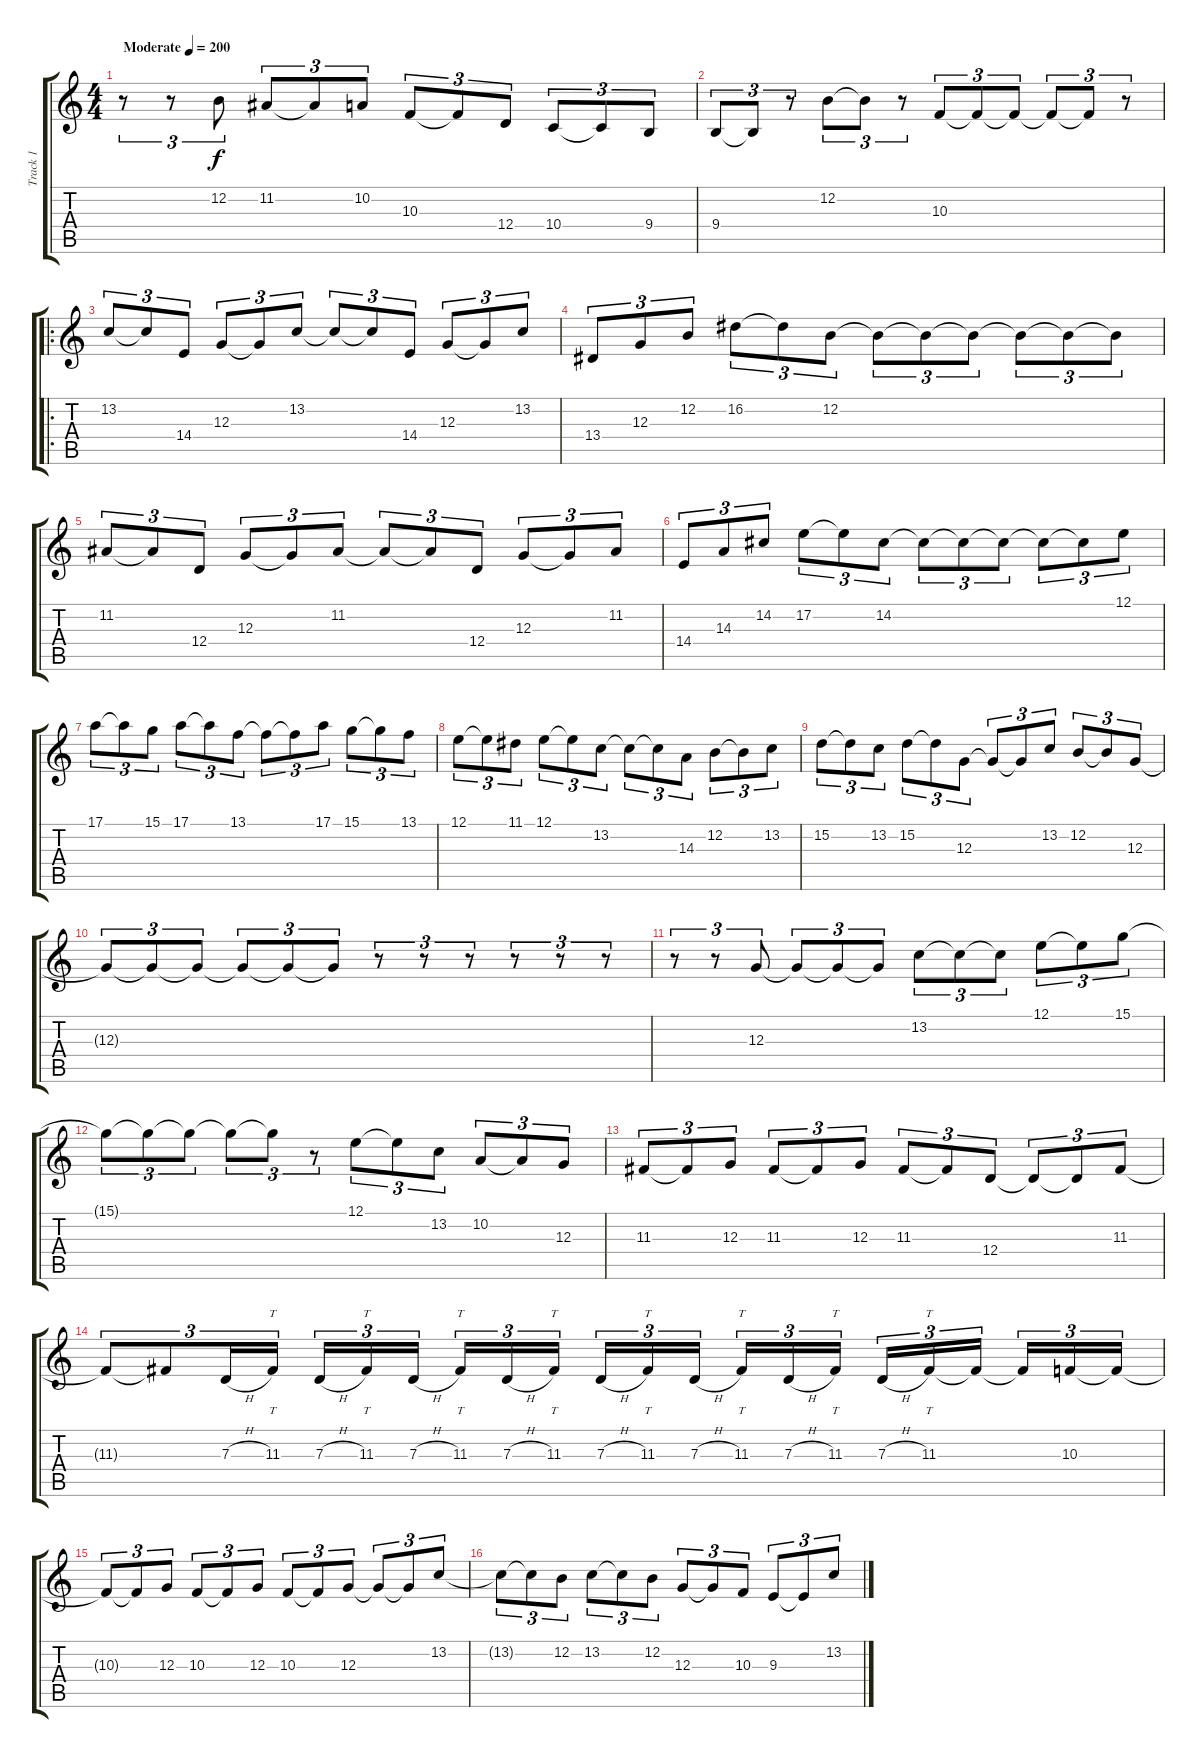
\track ("Track 1" "Track 1") {instrument lead5charang}
\staff {score tabs}
\tuning (E4 B3 G3 D3 A2 E2) {hide}
\ts (4 4)
\tempo (200 "Moderate")
\clef g2
\ks c
r.8{tu (3 2) dy f instrument lead5charang} r.8{tu (3 2)} 12.2.8{tu (3 2)} 11.2.8{tu (3 2)} 11.2{t}.8{tu (3 2)} 10.2.8{tu (3 2)} 10.3.8{tu (3 2)} 10.3{t}.8{tu (3 2)} 12.4.8{tu (3 2)} 10.4.8{tu (3 2)} 10.4{t}.8{tu (3 2)} 9.4.8{tu (3 2)} |
9.4.8{tu (3 2)} 9.4{t}.8{tu (3 2)} r.8{tu (3 2)} 12.2.8{tu (3 2)} 12.2{t}.8{tu (3 2)} r.8{tu (3 2)} 10.3.8{tu (3 2)} 10.3{t}.8{tu (3 2)} 10.3{t}.8{tu (3 2)} 10.3{t}.8{tu (3 2)} 10.3{t}.8{tu (3 2)} r.8{tu (3 2)} |
\ro
13.2.8{tu (3 2)} 13.2{t}.8{tu (3 2)} 14.4.8{tu (3 2)} 12.3.8{tu (3 2)} 12.3{t}.8{tu (3 2)} 13.2.8{tu (3 2)} 13.2{t}.8{tu (3 2)} 13.2{t}.8{tu (3 2)} 14.4.8{tu (3 2)} 12.3.8{tu (3 2)} 12.3{t}.8{tu (3 2)} 13.2.8{tu (3 2)} |
13.4.8{tu (3 2)} 12.3.8{tu (3 2)} 12.2.8{tu (3 2)} 16.2.8{tu (3 2)} 16.2{t}.8{tu (3 2)} 12.2.8{tu (3 2)} 12.2{t}.8{tu (3 2)} 12.2{t}.8{tu (3 2)} 12.2{t}.8{tu (3 2)} 12.2{t}.8{tu (3 2)} 12.2{t}.8{tu (3 2)} 12.2{t}.8{tu (3 2)} |
11.2.8{tu (3 2)} 11.2{t}.8{tu (3 2)} 12.4.8{tu (3 2)} 12.3.8{tu (3 2)} 12.3{t}.8{tu (3 2)} 11.2.8{tu (3 2)} 11.2{t}.8{tu (3 2)} 11.2{t}.8{tu (3 2)} 12.4.8{tu (3 2)} 12.3.8{tu (3 2)} 12.3{t}.8{tu (3 2)} 11.2.8{tu (3 2)} |
14.4.8{tu (3 2)} 14.3.8{tu (3 2)} 14.2.8{tu (3 2)} 17.2.8{tu (3 2)} 17.2{t}.8{tu (3 2)} 14.2.8{tu (3 2)} 14.2{t}.8{tu (3 2)} 14.2{t}.8{tu (3 2)} 14.2{t}.8{tu (3 2)} 14.2{t}.8{tu (3 2)} 14.2{t}.8{tu (3 2)} 12.1.8{tu (3 2)} |
17.1.8{tu (3 2)} 17.1{t}.8{tu (3 2)} 15.1.8{tu (3 2)} 17.1.8{tu (3 2)} 17.1{t}.8{tu (3 2)} 13.1.8{tu (3 2)} 13.1{t}.8{tu (3 2)} 13.1{t}.8{tu (3 2)} 17.1.8{tu (3 2)} 15.1.8{tu (3 2)} 15.1{t}.8{tu (3 2)} 13.1.8{tu (3 2)} |
12.1.8{tu (3 2)} 12.1{t}.8{tu (3 2)} 11.1.8{tu (3 2)} 12.1.8{tu (3 2)} 12.1{t}.8{tu (3 2)} 13.2.8{tu (3 2)} 13.2{t}.8{tu (3 2)} 13.2{t}.8{tu (3 2)} 14.3.8{tu (3 2)} 12.2.8{tu (3 2)} 12.2{t}.8{tu (3 2)} 13.2.8{tu (3 2)} |
15.2.8{tu (3 2)} 15.2{t}.8{tu (3 2)} 13.2.8{tu (3 2)} 15.2.8{tu (3 2)} 15.2{t}.8{tu (3 2)} 12.3.8{tu (3 2)} 12.3{t}.8{tu (3 2)} 12.3{t}.8{tu (3 2)} 13.2.8{tu (3 2)} 12.2.8{tu (3 2)} 12.2{t}.8{tu (3 2)} 12.3.8{tu (3 2)} |
12.3{t}.8{tu (3 2)} 12.3{t}.8{tu (3 2)} 12.3{t}.8{tu (3 2)} 12.3{t}.8{tu (3 2)} 12.3{t}.8{tu (3 2)} 12.3{t}.8{tu (3 2)} r.8{tu (3 2)} r.8{tu (3 2)} r.8{tu (3 2)} r.8{tu (3 2)} r.8{tu (3 2)} r.8{tu (3 2)} |
r.8{tu (3 2)} r.8{tu (3 2)} 12.3.8{tu (3 2)} 12.3{t}.8{tu (3 2)} 12.3{t}.8{tu (3 2)} 12.3{t}.8{tu (3 2)} 13.2.8{tu (3 2)} 13.2{t}.8{tu (3 2)} 13.2{t}.8{tu (3 2)} 12.1.8{tu (3 2)} 12.1{t}.8{tu (3 2)} 15.1.8{tu (3 2)} |
15.1{t}.8{tu (3 2)} 15.1{t}.8{tu (3 2)} 15.1{t}.8{tu (3 2)} 15.1{t}.8{tu (3 2)} 15.1{t}.8{tu (3 2)} r.8{tu (3 2)} 12.1.8{tu (3 2)} 12.1{t}.8{tu (3 2)} 13.2.8{tu (3 2)} 10.2.8{tu (3 2)} 10.2{t}.8{tu (3 2)} 12.3.8{tu (3 2)} |
11.3.8{tu (3 2)} 11.3{t}.8{tu (3 2)} 12.3.8{tu (3 2)} 11.3.8{tu (3 2)} 11.3{t}.8{tu (3 2)} 12.3.8{tu (3 2)} 11.3.8{tu (3 2)} 11.3{t}.8{tu (3 2)} 12.4.8{tu (3 2)} 12.4{t}.8{tu (3 2)} 12.4{t}.8{tu (3 2)} 11.3.8{tu (3 2)} |
11.3{t}.8{tu (3 2)} 11.3{t}.8{tu (3 2)} 7.3{h}.16{tu (3 2)} 11.3.16{tt tu (3 2)} 7.3{h}.16{tu (3 2)} 11.3.16{tt tu (3 2)} 7.3{h}.16{tu (3 2) beam splitsecondary} 11.3.16{tt tu (3 2)} 7.3{h}.16{tu (3 2)} 11.3.16{tt tu (3 2)} 7.3{h}.16{tu (3 2)} 11.3.16{tt tu (3 2)} 7.3{h}.16{tu (3 2) beam splitsecondary} 11.3.16{tt tu (3 2)} 7.3{h}.16{tu (3 2)} 11.3.16{tt tu (3 2)} 7.3{h}.16{tu (3 2)} 11.3.16{tt tu (3 2)} 11.3{t}.16{tu (3 2) beam splitsecondary} 11.3{t}.16{tu (3 2)} 10.3.16{tu (3 2)} 10.3{t}.16{tu (3 2)} |
10.3{t}.8{tu (3 2)} 10.3{t}.8{tu (3 2)} 12.3.8{tu (3 2)} 10.3.8{tu (3 2)} 10.3{t}.8{tu (3 2)} 12.3.8{tu (3 2)} 10.3.8{tu (3 2)} 10.3{t}.8{tu (3 2)} 12.3.8{tu (3 2)} 12.3{t}.8{tu (3 2)} 12.3{t}.8{tu (3 2)} 13.2.8{tu (3 2)} |
13.2{t}.8{tu (3 2)} 13.2{t}.8{tu (3 2)} 12.2.8{tu (3 2)} 13.2.8{tu (3 2)} 13.2{t}.8{tu (3 2)} 12.2.8{tu (3 2)} 12.3.8{tu (3 2)} 12.3{t}.8{tu (3 2)} 10.3.8{tu (3 2)} 9.3.8{tu (3 2)} 9.3{t}.8{tu (3 2)} 13.2.8{tu (3 2)}
